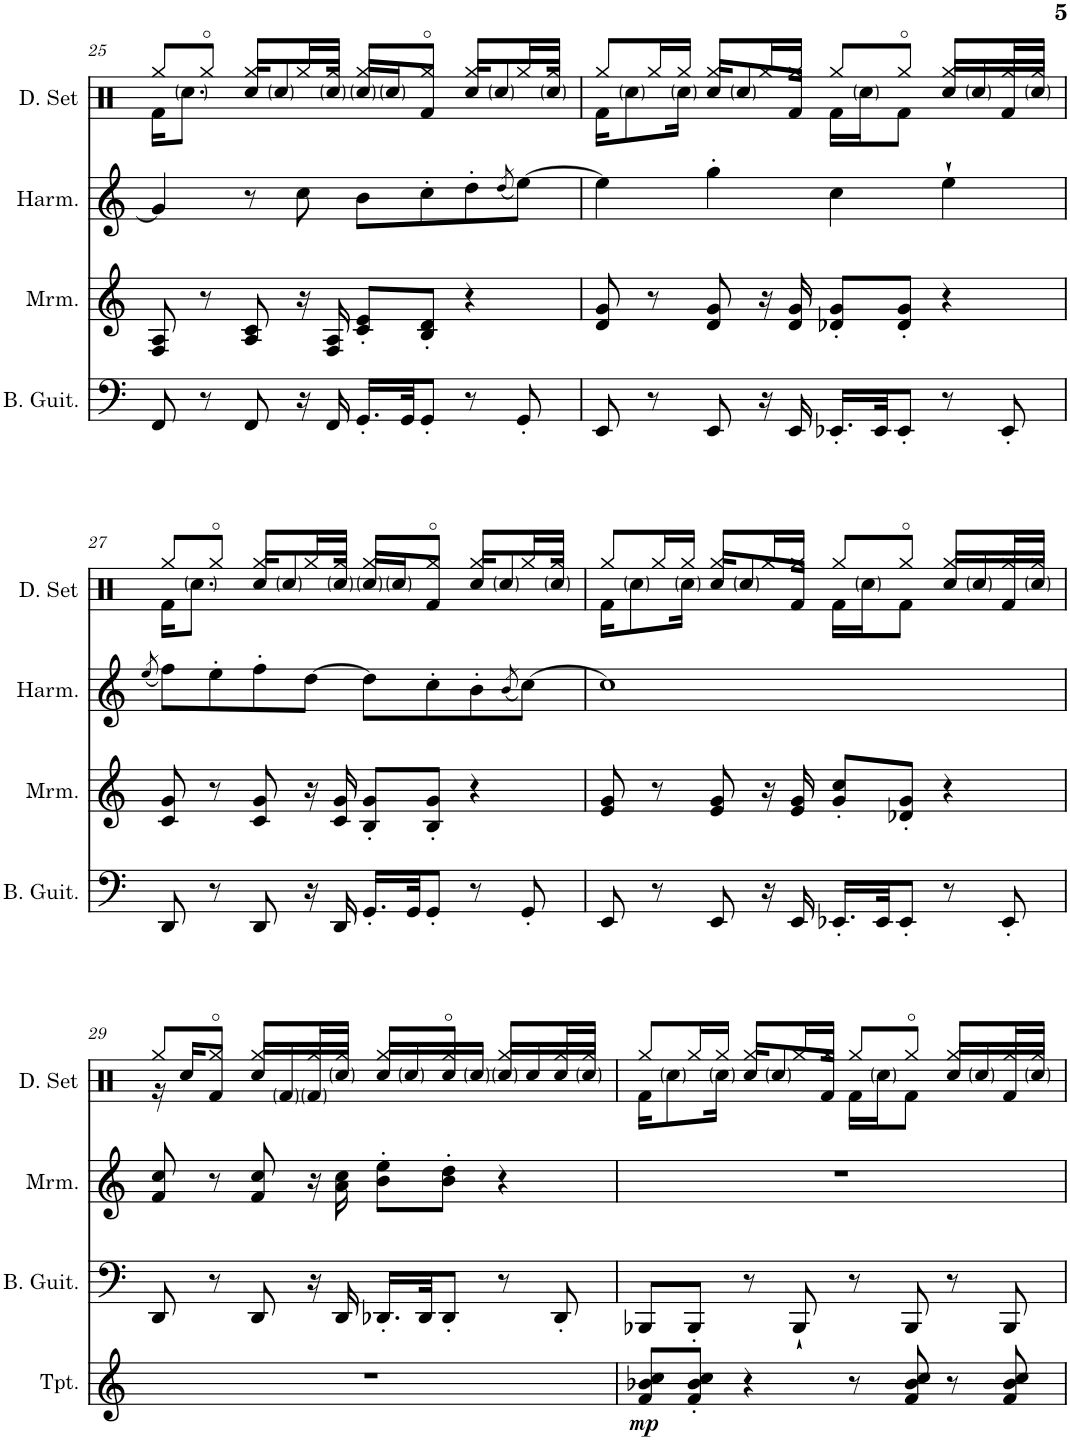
**kern	**dynam	**kern	**kern	**kern	**kern	**kern
*part6	*part6	*part5	*part4	*part3	*part2	*part1
*staff6	*staff6	*staff5	*staff4	*staff3	*staff2	*staff1
*I"Trumpet	*	*I"Bass Guitar	*I"Marimba	*I"C 12-Hole Chromatic Harmonica	*I"Harmonica	*I"Drumset
*I'Tpt.	*	*I'B. Guit.	*I'Mrm.	*I'Hmca	*I'Harm.	*I'D. Set
!!LO:PB:g=z
*clefG2	*	*clefF4	*clefG2	*clefG2	*clefG2	*clefX
*Trd1c2	*	*	*	*	*	*
*k[]	*	*k[]	*k[]	*k[]	*k[]	*k[]
*M4/4	*	*M4/4	*M4/4	*M4/4	*M4/4	*M4/4
*met(c)	*	*met(c)	*met(c)	*met(c)	*met(c)	*met(c)
=25	=25	=25	=25	=25	=25	=25
*	*	*	*	*	*	*^
1r	.	8FF/	8F/ 8A/	16g_	4g/]	8Rgg/L	16Rf\KL
.	.	.	.	4g]	.	.	8.Rcc\J
.	.	8r	8r	.	.	8Rgg/J	.
.	.	8FF/	8A/ 8c/	.	8r	8Rgg/L	16Rcc/KL
.	.	.	.	8r	.	.	8Rcc/
.	.	16r	16r	.	8cc\	16Rgg/L	.
.	.	16FF/	16F/ 16A/	8cc	.	16Rgg/JJ	16Rcc/Jk
.	.	16.GG'/LL	8c/' 8e/'L	.	8b\L	8Rgg/L	16Rcc/LL
.	.	.	.	8b\L	.	.	16Rcc/J
.	.	32GG/JK	.	.	.	.	.
.	.	8GG'/J	8B/' 8d/'J	.	8cc'\	8Rgg/J	8Rf/J
.	.	.	.	8cc'\J	.	.	.
.	.	8r	4r	.	8dd'\	8Rgg/L	16Rcc/KL
.	.	.	.	8dd'\L	.	.	8Rcc/
.	.	.	.	.	(8qdd/	.	.
.	.	8GG'/	.	.	[8ee\J)	16Rgg/L	.
.	.	.	.	(8qdd\	.	.	.
.	.	.	.	[16ee\Jk)	.	16Rgg/JJ	16Rcc/Jk
=26	=26	=26	=26	=26	=26	=26	=26
1r	.	8EE/	8d/ 8g/	16ee_	4ee\]	8Rgg/L	16Rf\KL
.	.	.	.	4ee]	.	.	8Rcc\
.	.	8r	8r	.	.	16Rgg/L	.
.	.	.	.	.	.	16Rgg/JJ	16Rcc\Jk
.	.	8EE/	8d/ 8g/	.	4gg'\	8Rgg/L	16Rcc/KL
.	.	.	.	4gg'	.	.	8Rcc/
.	.	16r	16r	.	.	16Rgg/L	.
.	.	16EE/	16d/ 16g/	.	.	16Rgg/JJ	16Rf/Jk
.	.	16.EE-X'/LL	8d-X/' 8g/'L	.	4cc\	8Rgg/L	16Rf\LL
.	.	.	.	4cc	.	.	16Rcc\J
.	.	32EE-/JK	.	.	.	.	.
.	.	8EE-'/J	8d-/' 8g/'J	.	.	8Rgg/J	8Rf\J
.	.	8r	4r	.	4ee`\	8Rgg/L	16Rcc/LL
.	.	.	.	[8.ee`	.	.	16Rcc/
.	.	8EE-'/	.	.	.	16Rgg/L	16Rf/
.	.	.	.	.	.	16Rgg/JJ	16Rcc/JJ
!!LO:LB:g=z	!!
=27	=27	=27	=27	=27	=27	=27	=27
.	.	.	.	.	(8qee/	.	.
1r	.	8DD/	8c/ 8g/	16ee\KL]	8ff\L)	8Rgg/L	16Rf\KL
.	.	.	.	(8qee\	.	.	.
.	.	.	.	8ff\)	.	.	8.Rcc\J
.	.	8r	8r	.	8ee'\	8Rgg/J	.
.	.	.	.	8ee'\J	.	.	.
.	.	8DD/	8c/ 8g/	.	8ff'\	8Rgg/L	16Rcc/KL
.	.	.	.	8ff'\L	.	.	8Rcc/
.	.	16r	16r	.	[8dd\J	16Rgg/L	.
.	.	16DD/	16c/ 16g/	[8dd\J	.	16Rgg/JJ	16Rcc/Jk
.	.	16.GG'/LL	8B/' 8g/'L	.	8dd\L]	8Rgg/L	16Rcc/LL
.	.	.	.	8dd\L]	.	.	16Rcc/J
.	.	32GG/JK	.	.	.	.	.
.	.	8GG'/J	8B/' 8g/'J	.	8cc'\	8Rgg/J	8Rf/J
.	.	.	.	8cc'\J	.	.	.
.	.	8r	4r	.	8b'\	8Rgg/L	16Rcc/KL
.	.	.	.	8b'\L	.	.	8Rcc/
.	.	.	.	.	(8qb/	.	.
.	.	8GG'/	.	.	[8cc\J)	16Rgg/L	.
.	.	.	.	[16cc\Jk	.	16Rgg/JJ	16Rcc/Jk
=28	=28	=28	=28	=28	=28	=28	=28
1r	.	8EE/	8e/ 8g/	16cc_	1cc]	8Rgg/L	16Rf\KL
.	.	.	.	2...cc_	.	.	8Rcc\
.	.	8r	8r	.	.	16Rgg/L	.
.	.	.	.	.	.	16Rgg/JJ	16Rcc\Jk
.	.	8EE/	8e/ 8g/	.	.	8Rgg/L	16Rcc/KL
.	.	.	.	.	.	.	8Rcc/
.	.	16r	16r	.	.	16Rgg/L	.
.	.	16EE/	16e/ 16g/	.	.	16Rgg/JJ	16Rf/Jk
.	.	16.EE-X'/LL	8g/' 8cc/'L	.	.	8Rgg/L	16Rf\LL
.	.	.	.	.	.	.	16Rcc\J
.	.	32EE-/JK	.	.	.	.	.
.	.	8EE-'/J	8d-X/' 8g/'J	.	.	8Rgg/J	8Rf\J
.	.	8r	4r	.	.	8Rgg/L	16Rcc/LL
.	.	.	.	.	.	.	16Rcc/
.	.	8EE-'/	.	.	.	16Rgg/L	16Rf/
.	.	.	.	.	.	16Rgg/JJ	16Rcc/JJ
!!LO:LB:g=z	!!
=29	=29	=29	=29	=29	=29	=29	=29
1r	.	8DD/	8f/ 8cc/	16cc]	1r	8Rgg/L	16r
.	.	.	.	16r	.	.	16Rcc/KL
.	.	8r	8r	8r	.	8Rgg/J	8Rf/J
.	.	8DD/	8f/ 8cc/	4r	.	8Rgg/L	16Rcc/LL
.	.	.	.	.	.	.	16Rf/
.	.	16r	16r	.	.	16Rgg/L	16Rf/
.	.	16DD/	16a\ 16cc\	.	.	16Rgg/JJ	16Rcc/JJ
.	.	16.DD-X'/LL	8b\' 8ee\'L	2r	.	8Rgg/L	16Rcc/LL
.	.	.	.	.	.	.	16Rcc/
.	.	32DD-/JK	.	.	.	.	.
.	.	8DD-'/J	8b\' 8dd\'J	.	.	8Rgg/J	16Rcc/
.	.	.	.	.	.	.	16Rcc/JJ
.	.	8r	4r	.	.	8Rgg/L	16Rcc/LL
.	.	.	.	.	.	.	16Rcc/
.	.	8DD-'/	.	.	.	16Rgg/L	16Rcc/
.	.	.	.	.	.	16Rgg/JJ	16Rcc/JJ
=30	=30	=30	=30	=30	=30	=30	=30
!	!LO:DY:b	!	!	!	!	!	!
8f/ 8b-X/ 8cc/L	mp	8BBB-X/L	1r	1r	1r	8Rgg/L	16Rf\KL
.	.	.	.	.	.	.	8Rcc\
8f/' 8b-/' 8cc/'J	.	8BBB-'/J	.	.	.	16Rgg/L	.
.	.	.	.	.	.	16Rgg/JJ	16Rcc\Jk
4r	.	8r	.	.	.	8Rgg/L	16Rcc/KL
.	.	.	.	.	.	.	8Rcc/
.	.	8BBB-`/	.	.	.	16Rgg/L	.
.	.	.	.	.	.	16Rgg/JJ	16Rf/Jk
8r	.	8r	.	.	.	8Rgg/L	16Rf\LL
.	.	.	.	.	.	.	16Rcc\J
8f/ 8b-/ 8cc/	.	8BBB-/	.	.	.	8Rgg/J	8Rf\J
8r	.	8r	.	.	.	8Rgg/L	16Rcc/LL
.	.	.	.	.	.	.	16Rcc/
8f/ 8b-/ 8cc/	.	8BBB-/	.	.	.	16Rgg/L	16Rf/
.	.	.	.	.	.	16Rgg/JJ	16Rcc/JJ
*	*	*	*	*	*	*v	*v
=	=	=	=	=	=	=
*-	*-	*-	*-	*-	*-	*-
